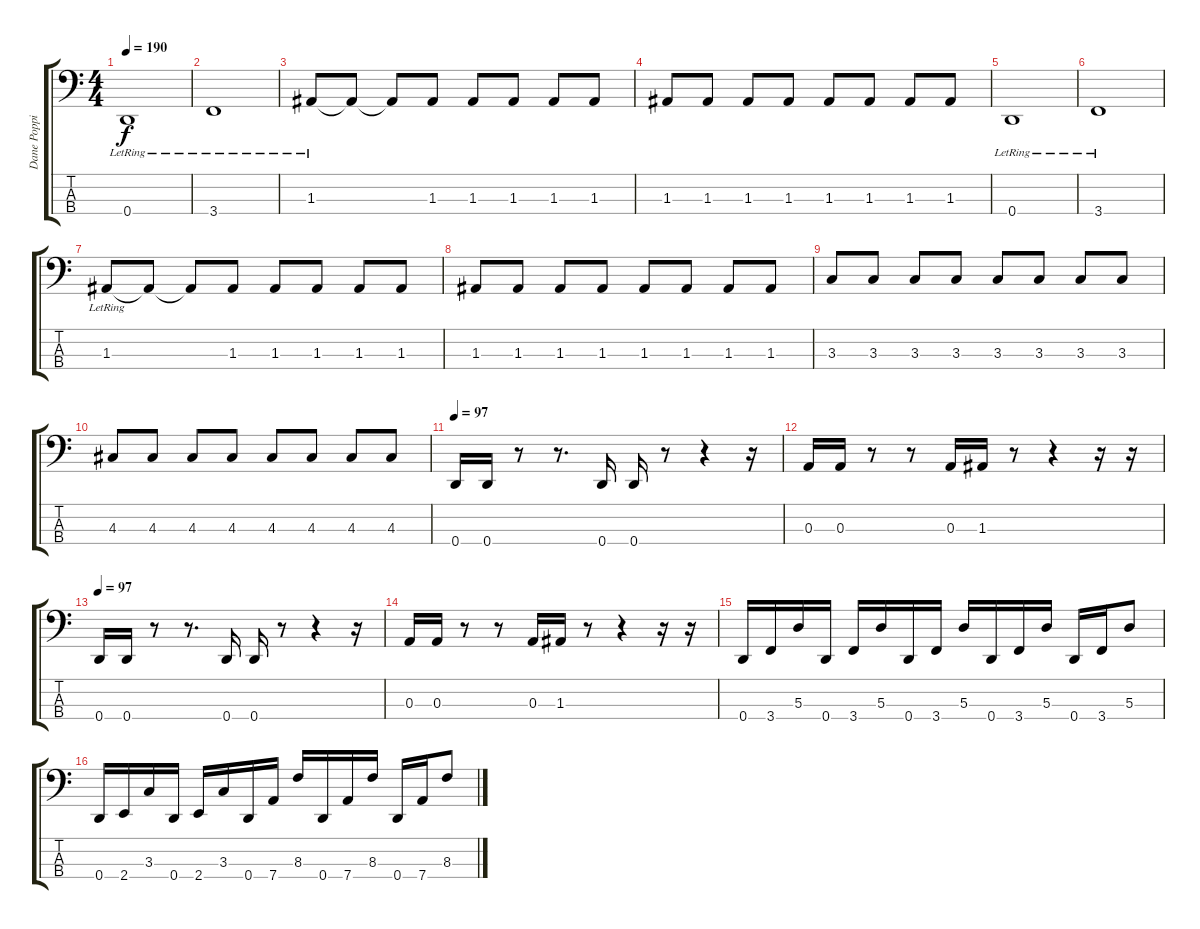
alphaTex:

\track ("Dane Poppin" "Dane Poppi") {instrument electricbassfinger}
\staff {score tabs}
\tuning (G2 D2 A1 D1) {hide}
\ts (4 4)
\tempo 190
\clef f4
\ks c
0.4{lr}.1{dy f} |
3.4{lr}.1 |
1.3{lr}.8 1.3{t}.8 1.3{t}.8 1.3.8 1.3.8 1.3.8 1.3.8 1.3.8 |
1.3.8 1.3.8 1.3.8 1.3.8 1.3.8 1.3.8 1.3.8 1.3.8 |
0.4{lr}.1 |
3.4{lr}.1 |
1.3{lr}.8 1.3{t}.8 1.3{t}.8 1.3.8 1.3.8 1.3.8 1.3.8 1.3.8 |
1.3.8 1.3.8 1.3.8 1.3.8 1.3.8 1.3.8 1.3.8 1.3.8 |
3.3.8 3.3.8 3.3.8 3.3.8 3.3.8 3.3.8 3.3.8 3.3.8 |
4.3.8 4.3.8 4.3.8 4.3.8 4.3.8 4.3.8 4.3.8 4.3.8 |
\tempo 97
0.4.16 0.4.16 r.8 r.8{d} 0.4.16 0.4.16 r.8 r.4 r.16 |
0.3.16 0.3.16 r.8 r.8 0.3.16 1.3.16 r.8 r.4 r.16 r.16 |
\tempo 97
0.4.16 0.4.16 r.8 r.8{d} 0.4.16 0.4.16 r.8 r.4 r.16 |
0.3.16 0.3.16 r.8 r.8 0.3.16 1.3.16 r.8 r.4 r.16 r.16 |
0.4.16 3.4.16 5.3.16 0.4.16 3.4.16 5.3.16 0.4.16 3.4.16 5.3.16 0.4.16 3.4.16 5.3.16 0.4.16 3.4.16 5.3.8 |
0.4.16 2.4.16 3.3.16 0.4.16 2.4.16 3.3.16 0.4.16 7.4.16 8.3.16 0.4.16 7.4.16 8.3.16 0.4.16 7.4.16 8.3.8
